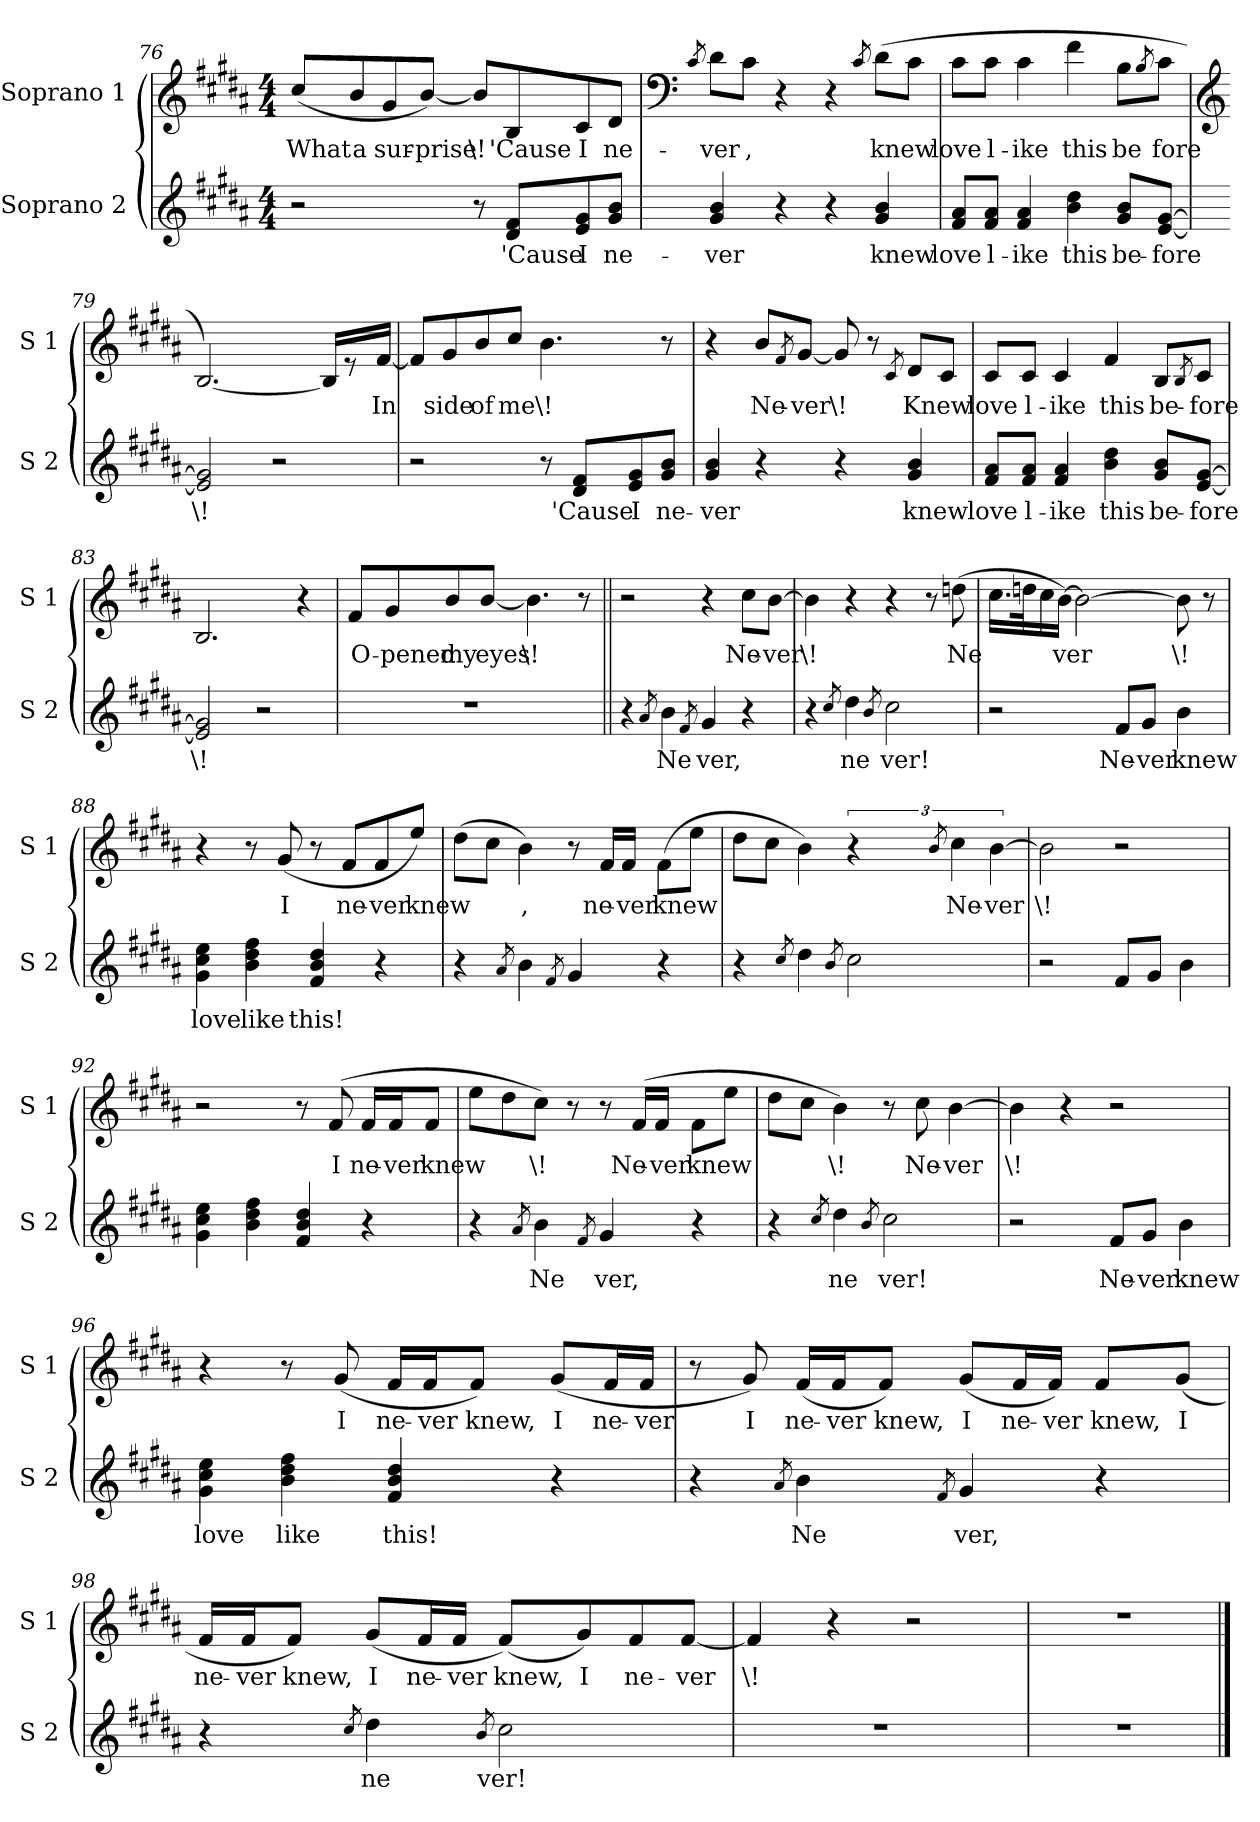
**kern	**text	**kern	**text
*part2	*part2	*part1	*part1
*staff2	*staff2	*staff1	*staff1
*I"Soprano 2	*	*I"Soprano 1	*
*I'S 2	*	*I'S 1	*
*clefG2	*	*clefG2	*
*k[f#c#g#d#a#]	*	*k[f#c#g#d#a#]	*
*B:	*	*B:	*
*M4/4	*	*M4/4	*
=76	=76	=76	=76
!	!	!	!LO:LY:b
2r	.	(<8cc#/L	What
!	!	!	!LO:LY:b
.	.	8b/	a
!	!	!	!LO:LY:b
.	.	8g#/	sur-
!	!	!	!LO:LY:b
.	.	[8b/J)	-prise
!	!	!	!LO:LY:b
8r	.	8b/L]	\!
!	!LO:LY:b	!	!LO:LY:b
8d#/ 8f#/L	'Cause	8B/	'Cause
!	!LO:LY:b	!	!LO:LY:b
8e/ 8g#/	I	8c#/	I
!	!LO:LY:b	!	!LO:LY:b
8g#/ 8b/J	ne-	8d#/J	ne-
!!LO:LB:g=z
=77	=77	=77	=77
*	*	*clefF4	*
.	.	8qc#/	.
!	!LO:LY:b	!	!LO:LY:b
4g#/ 4b/	-ver	8d#\L	-ver
!	!	!	!LO:LY:b
.	.	8c#\J	,
4r	.	4r	.
4r	.	4r	.
.	.	8qc#/	.
!	!LO:LY:b	!	!LO:LY:b
4g#/ 4b/	knew	(>8d#\L	knew
.	.	8c#\J	.
=78	=78	=78	=78
!	!LO:LY:b	!	!LO:LY:b
8f#/ 8a#/L	love	8c#\L	love
!	!LO:LY:b	!	!LO:LY:b
8f#/ 8a#/J	l-	8c#\J	l-
!	!LO:LY:b	!	!LO:LY:b
4f#/ 4a#/	-ike	4c#\	-ike
!	!LO:LY:b	!	!LO:LY:b
4b\ 4dd#\	this	4f#\	this
!	!LO:LY:b	!	!LO:LY:b
8g#/ 8b/L	be-	8B\L	be
.	.	8qB/	.
!	!LO:LY:b	!	!LO:LY:b
[8e/ [8g#/J	-fore	8c#\J	fore
=79	=79	=79	=79
*	*	*clefG2	*
!	!LO:LY:b	!	!
2e/] 2g#/]	\!	[2.B/)	.
2r	.	.	.
!	!	!	!LO:LY:b
.	.	16B/KL]	.
.	.	8r	.
!	!	!	!LO:LY:b
.	.	[16f#/Jk	In
=80	=80	=80	=80
2r	.	8f#/L]	.
!	!	!	!LO:LY:b
.	.	8g#/	side
!	!	!	!LO:LY:b
.	.	8b/	of
!	!	!	!LO:LY:b
.	.	8cc#/J	me
!	!	!	!LO:LY:b
8r	.	4.b\	\!
!	!LO:LY:b	!	!
8d#/ 8f#/L	'Cause	.	.
!	!LO:LY:b	!	!
8e/ 8g#/	I	.	.
!	!LO:LY:b	!	!
8g#/ 8b/J	ne-	8r	.
!!LO:LB:g=z
=81	=81	=81	=81
!	!LO:LY:b	!	!
4g#/ 4b/	-ver	4r	.
!	!	!	!LO:LY:b
4r	.	8b/L	Ne-
.	.	8qf#/	.
!	!	!	!LO:LY:b
.	.	[8g#/J	-ver
!	!	!	!LO:LY:b
4r	.	8g#/]	\!
.	.	8r	.
.	.	8qc#/	.
!	!LO:LY:b	!	!LO:LY:b
4g#/ 4b/	knew	8d#/L	Knew
.	.	8c#/J	.
=82	=82	=82	=82
!	!LO:LY:b	!	!LO:LY:b
8f#/ 8a#/L	love	8c#/L	love
!	!LO:LY:b	!	!LO:LY:b
8f#/ 8a#/J	l-	8c#/J	l-
!	!LO:LY:b	!	!LO:LY:b
4f#/ 4a#/	-ike	4c#/	-ike
!	!LO:LY:b	!	!LO:LY:b
4b\ 4dd#\	this	4f#/	this
!	!LO:LY:b	!	!LO:LY:b
8g#/ 8b/L	be-	8B/L	be-
.	.	8qB/	.
!	!LO:LY:b	!	!LO:LY:b
[8e/ [8g#/J	-fore	8c#/J	-fore
!!LO:LB:g=z
=83	=83	=83	=83
!	!LO:LY:b	!	!LO:LY:b
2e/] 2g#/]	\!	2.B/	.
2r	.	.	.
.	.	4r	.
=84	=84	=84	=84
!	!	!	!LO:LY:b
1r	.	8f#/L	O-
!	!	!	!LO:LY:b
.	.	8g#/	-pened
!	!	!	!LO:LY:b
.	.	8b/	my
!	!	!	!LO:LY:b
.	.	[8b/J	eyes
!	!	!	!LO:LY:b
.	.	4.b\]	\!
.	.	8r	.
!!LO:LB:g=z
=85||	=85||	=85||	=85||
4r	.	2r	.
8qa#/	.	.	.
!	!LO:LY:b	!	!
4b\	Ne	.	.
8qf#/	.	.	.
!	!LO:LY:b	!	!
4g#/	ver,	4r	.
!	!	!	!LO:LY:b
4r	.	8cc#\L	Ne-
!	!	!	!LO:LY:b
.	.	[8b\J	-ver
=86	=86	=86	=86
!	!	!	!LO:LY:b
4r	.	4b\]	\!
8qcc#/	.	.	.
!	!LO:LY:b	!	!
4dd#\	ne	4r	.
8qb/	.	.	.
!	!LO:LY:b	!	!
2cc#\	ver!	4r	.
.	.	8r	.
!	!	!	!LO:LY:b
.	.	(>8ddn\	Ne
=87	=87	=87	=87
2r	.	16.cc#\LL	.
.	.	32ddn\k	.
.	.	16cc#\	.
!	!	!	!LO:LY:b
.	.	[16b\JJ)	ver
.	.	2b\_	.
!	!LO:LY:b	!	!
8f#/L	Ne-	.	.
!	!LO:LY:b	!	!
8g#/J	-ver	.	.
!	!LO:LY:b	!	!LO:LY:b
4b\	knew	8b\]	\!
.	.	8r	.
=88	=88	=88	=88
!	!LO:LY:b	!	!
4g#\ 4cc#\ 4ee\	love	4r	.
!	!LO:LY:b	!	!
4b\ 4dd#\ 4ff#\	like	8r	.
!	!	!	!LO:LY:b
.	.	(>8g#/	I
!	!LO:LY:b	!	!
4f#/ 4b/ 4dd#/	this!	8r	.
!	!	!	!LO:LY:b
.	.	8f#/L	ne-
!	!	!	!LO:LY:b
4r	.	8f#/	-ver
!	!	!	!LO:LY:b
.	.	8ee/J)	knew
!!LO:PB:g=z
=89	=89	=89	=89
4r	.	(>8dd#\L	.
.	.	8cc#\J	.
8qa#/	.	.	.
!	!	!	!LO:LY:b
4b\	.	4b\)	,
8qf#/	.	.	.
4g#/	.	8r	.
!	!	!	!LO:LY:b
.	.	16f#/LL	ne-
!	!	!	!LO:LY:b
.	.	16f#/JJ	-ver
!	!	!	!LO:LY:b
4r	.	(>8f#\L	knew
.	.	8ee\J	.
=90	=90	=90	=90
4r	.	8dd#\L	.
.	.	8cc#\J	.
8qcc#/	.	.	.
!	!	!	!LO:LY:b
4dd#\	.	4b\)	.
8qb/	.	.	.
2cc#\	.	6r	.
.	.	8qb/	.
!	!	!	!LO:LY:b
.	.	6cc#\	Ne-
!	!	!	!LO:LY:b
.	.	[6b\	-ver
=91	=91	=91	=91
!	!	!	!LO:LY:b
2r	.	2b\]	\!
8f#/L	.	2r	.
8g#/J	.	.	.
4b\	.	.	.
=92	=92	=92	=92
4g#\ 4cc#\ 4ee\	.	2r	.
4b\ 4dd#\ 4ff#\	.	.	.
4f#/ 4b/ 4dd#/	.	8r	.
!	!	!	!LO:LY:b
.	.	(>8f#/	I
!	!	!	!LO:LY:b
4r	.	16f#/LL	ne-
!	!	!	!LO:LY:b
.	.	16f#/J	-ver
!	!	!	!LO:LY:b
.	.	8f#/J	knew
!!LO:LB:g=z
=93	=93	=93	=93
4r	.	8ee\L	.
.	.	8dd#\	.
8qa#/	.	.	.
!	!LO:LY:b	!	!LO:LY:b
4b\	Ne	8cc#\J)	\!
.	.	8r	.
8qf#/	.	.	.
!	!LO:LY:b	!	!
4g#/	ver,	8r	.
!	!	!	!LO:LY:b
.	.	(>16f#/LL	Ne-
!	!	!	!LO:LY:b
.	.	16f#/JJ	-ver
!	!	!	!LO:LY:b
4r	.	8f#\L	knew
.	.	8ee\J	.
=94	=94	=94	=94
4r	.	8dd#\L	.
.	.	8cc#\J	.
8qcc#/	.	.	.
!	!LO:LY:b	!	!LO:LY:b
4dd#\	ne	4b\)	\!
8qb/	.	.	.
!	!LO:LY:b	!	!
2cc#\	ver!	8r	.
!	!	!	!LO:LY:b
.	.	8cc#\	Ne-
!	!	!	!LO:LY:b
.	.	[4b\	-ver
=95	=95	=95	=95
!	!	!	!LO:LY:b
2r	.	4b\]	\!
.	.	4r	.
!	!LO:LY:b	!	!
8f#/L	Ne-	2r	.
!	!LO:LY:b	!	!
8g#/J	-ver	.	.
!	!LO:LY:b	!	!
4b\	knew	.	.
=96	=96	=96	=96
!	!LO:LY:b	!	!
4g#\ 4cc#\ 4ee\	love	4r	.
!	!LO:LY:b	!	!
4b\ 4dd#\ 4ff#\	like	8r	.
!	!	!	!LO:LY:b
.	.	(<8g#/	I
!	!LO:LY:b	!	!LO:LY:b
4f#/ 4b/ 4dd#/	this!	16f#/LL	ne-
!	!	!	!LO:LY:b
.	.	16f#/J	-ver
!	!	!	!LO:LY:b
.	.	8f#/J)	knew,
!	!	!	!LO:LY:b
4r	.	(>8g#/L	I
!	!	!	!LO:LY:b
.	.	16f#/L	ne-
!	!	!	!LO:LY:b
.	.	16f#/JJ	-ver
!!LO:LB:g=z
=97	=97	=97	=97
!	!	!	!LO:LY:b
4r	.	8r	knew,
!	!	!	!LO:LY:b
.	.	8g#/)	I
8qa#/	.	.	.
!	!LO:LY:b	!	!LO:LY:b
4b\	Ne	(<16f#/LL	ne-
!	!	!	!LO:LY:b
.	.	16f#/J	-ver
!	!	!	!LO:LY:b
.	.	8f#/J)	knew,
8qf#/	.	.	.
!	!LO:LY:b	!	!LO:LY:b
4g#/	ver,	(<8g#/L	I
!	!	!	!LO:LY:b
.	.	16f#/L	ne-
!	!	!	!LO:LY:b
.	.	16f#/JJ)	-ver
!	!	!	!LO:LY:b
4r	.	8f#/L	knew,
!	!	!	!LO:LY:b
.	.	(<8g#/J	I
=98	=98	=98	=98
!	!	!	!LO:LY:b
4r	.	16f#/LL	ne-
!	!	!	!LO:LY:b
.	.	16f#/J	-ver
!	!	!	!LO:LY:b
.	.	8f#/J)	knew,
8qcc#/	.	.	.
!	!LO:LY:b	!	!LO:LY:b
4dd#\	ne	(<8g#/L	I
!	!	!	!LO:LY:b
.	.	16f#/L	ne-
!	!	!	!LO:LY:b
.	.	16f#/JJ	-ver
8qb/	.	.	.
!	!LO:LY:b	!	!LO:LY:b
2cc#\	ver!	(<8f#/L)	knew,
!	!	!	!LO:LY:b
.	.	8g#/)	I
!	!	!	!LO:LY:b
.	.	8f#/	ne-
!	!	!	!LO:LY:b
.	.	[8f#/J	-ver
=99	=99	=99	=99
!	!	!	!LO:LY:b
1r	.	4f#/]	\!
.	.	4r	.
.	.	2r	.
=100	=100	=100	=100
1r	.	1r	.
==	==	==	==
*-	*-	*-	*-
